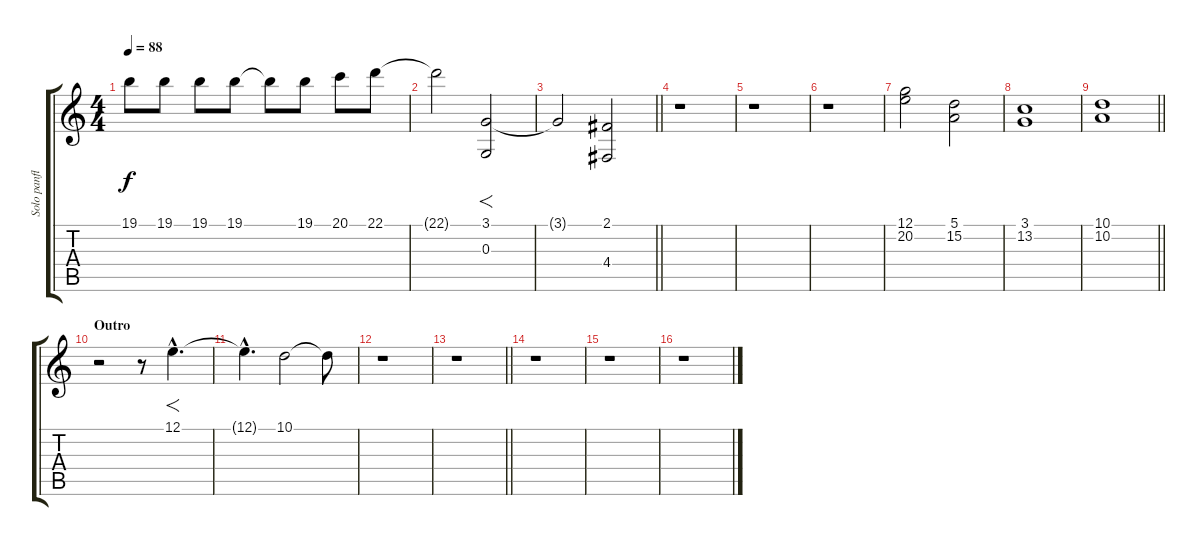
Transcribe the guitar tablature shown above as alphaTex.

\track ("Solo panfløyte" "Solo panfl") {instrument panflute}
\staff {score tabs}
\tuning (E4 B3 G3 D3 A2 E2) {hide}
\ts (4 4)
\tempo 88
\clef g2
\ks c
19.1.8{dy f} 19.1.8 19.1.8 19.1.8 19.1{t}.8 19.1.8 20.1.8 22.1.8{volume 0} |
22.1{t}.2 (3.1 0.3).2{f volume 6 instrument stringensemble1} |
\barLineRight lightlight
3.1{t}.2 (2.1 4.4).2 |
r.1 |
r.1 |
r.1 |
(12.1 20.2).2{volume 10 instrument vibraphone} (5.1 15.2).2 |
(3.1 13.2).1 |
\barLineRight lightlight
(10.1 10.2).1 |
\section ("" "Outro")
r.2 r.8{volume 16 instrument panflute} 12.1{hac}.4{f d} |
12.1{hac t}.4{d} 10.1.2{volume 0} 10.1{t}.8 |
r.1 |
\barLineRight lightlight
r.1 |
r.1 |
r.1 |
r.1
